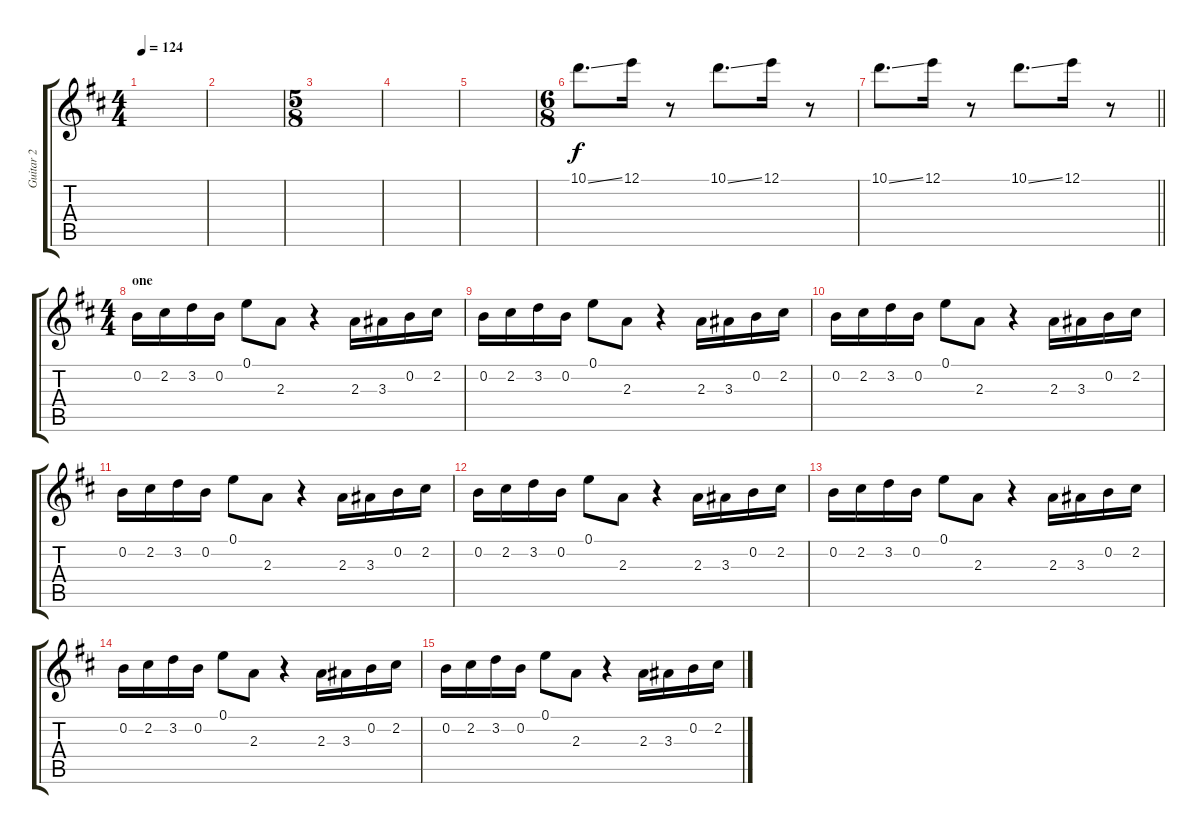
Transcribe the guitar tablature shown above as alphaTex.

\track ("Guitar 2" "Guitar 2") {instrument overdrivenguitar}
\staff {score tabs}
\tuning (E4 B3 G3 D3 A2 E2) {hide}
\ts (4 4)
\tempo 124
\clef g2
\ks d
|
|
\ts (5 8)
|
|
|
\ts (6 8)
10.1{ss}.8{d} 12.1.16 r.8 10.1{ss}.8{d} 12.1.16 r.8 |
\barLineRight lightlight
10.1{ss}.8{d} 12.1.16 r.8 10.1{ss}.8{d} 12.1.16 r.8 |
\ts (4 4)
\section ("" "one")
0.2.16 2.2.16 3.2.16 0.2.16 0.1.8 2.3.8 r.4 2.3.16 3.3.16 0.2.16 2.2.16 |
0.2.16 2.2.16 3.2.16 0.2.16 0.1.8 2.3.8 r.4 2.3.16 3.3.16 0.2.16 2.2.16 |
0.2.16 2.2.16 3.2.16 0.2.16 0.1.8 2.3.8 r.4 2.3.16 3.3.16 0.2.16 2.2.16 |
0.2.16 2.2.16 3.2.16 0.2.16 0.1.8 2.3.8 r.4 2.3.16 3.3.16 0.2.16 2.2.16 |
0.2.16 2.2.16 3.2.16 0.2.16 0.1.8 2.3.8 r.4 2.3.16 3.3.16 0.2.16 2.2.16 |
0.2.16 2.2.16 3.2.16 0.2.16 0.1.8 2.3.8 r.4 2.3.16 3.3.16 0.2.16 2.2.16 |
0.2.16 2.2.16 3.2.16 0.2.16 0.1.8 2.3.8 r.4 2.3.16 3.3.16 0.2.16 2.2.16 |
0.2.16 2.2.16 3.2.16 0.2.16 0.1.8 2.3.8 r.4 2.3.16 3.3.16 0.2.16 2.2.16
